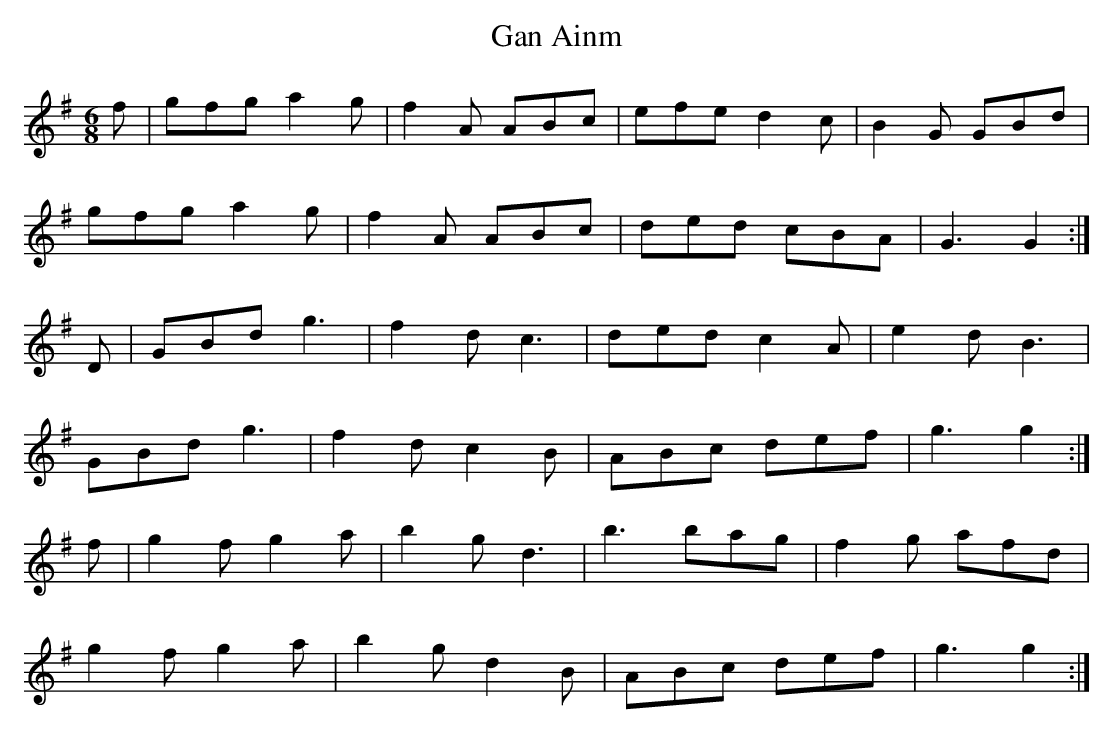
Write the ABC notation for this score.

X:1
T:Gan Ainm
M:6/8
L:1/8
K:G Major
f|gfg a2g|f2A ABc|efe d2c|B2G GBd|!
gfg a2g|f2A ABc|ded cBA|G3 G2:|!
D|GBd g3|f2d c3|ded c2A|e2d B3|!
GBd g3|f2d c2B|ABc def|g3 g2:|!
f|g2f g2a|b2g d3|b3 bag|f2g afd|!
g2f g2a|b2g d2B|ABc def|g3 g2:|!
